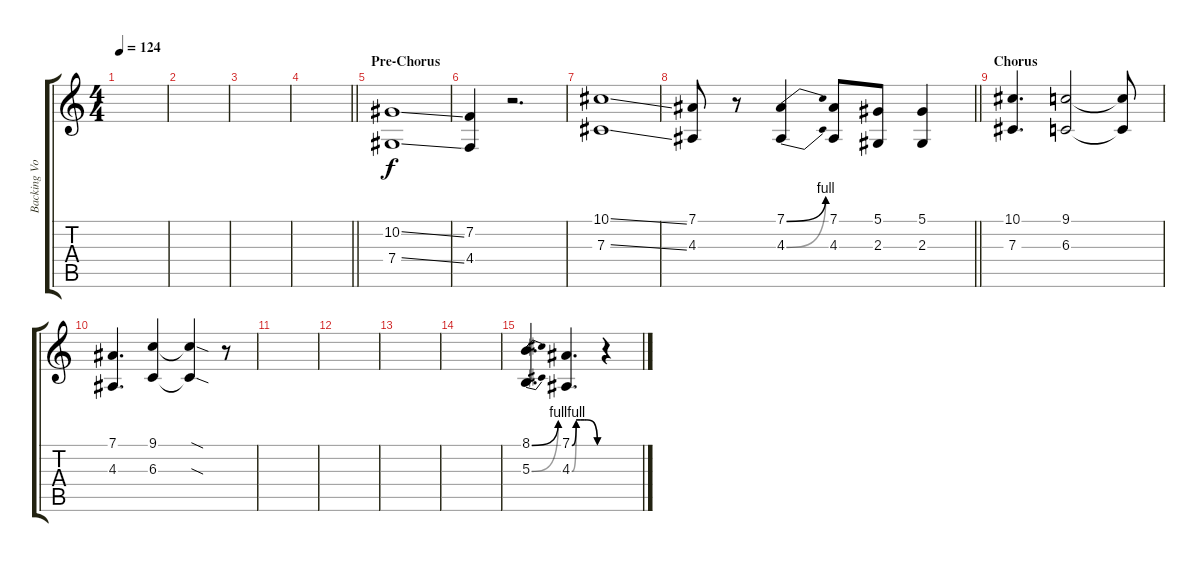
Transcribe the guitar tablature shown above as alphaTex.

\track ("Backing Vocals" "Backing Vo") {instrument choiraahs}
\staff {score tabs}
\tuning (Eb4 Bb3 Gb3 Db3 Ab2 Eb2) {hide}
\ts (4 4)
\tempo 124
\clef g2
\ks c
|
|
|
\barLineRight lightlight
|
\section ("" "Pre-Chorus")
(10.2{ss} 7.4{ss}).1 |
(7.2 4.4).4 r.2{d} |
(10.1{ss} 7.3{ss}).1 |
\barLineRight lightlight
(7.1 4.3).8 r.8 (7.1{be (bend 0 0 60 4)} 4.3{be (bend 0 0 60 4)}).4 (7.1 4.3).8 (5.1 2.3).8 (5.1 2.3).4 |
\section ("" "Chorus")
(10.1 7.3).4{d} (9.1 6.3).2 (9.1{t} 6.3{t}).8 |
(7.1 4.3).4{d} (9.1 6.3).4 (9.1{sod t} 6.3{sod t}).4 r.8 |
|
|
|
|
(8.1{be (bend 0 0 60 4)} 5.3{be (bend 0 0 60 4)}).4{d} (7.1{be (custom 0 0 10 4 20 4 30 4 35 4 60 0)} 4.3{be (custom 0 0 10 4 20 4 30 4 35 4 60 0)}).4{d} r.4
